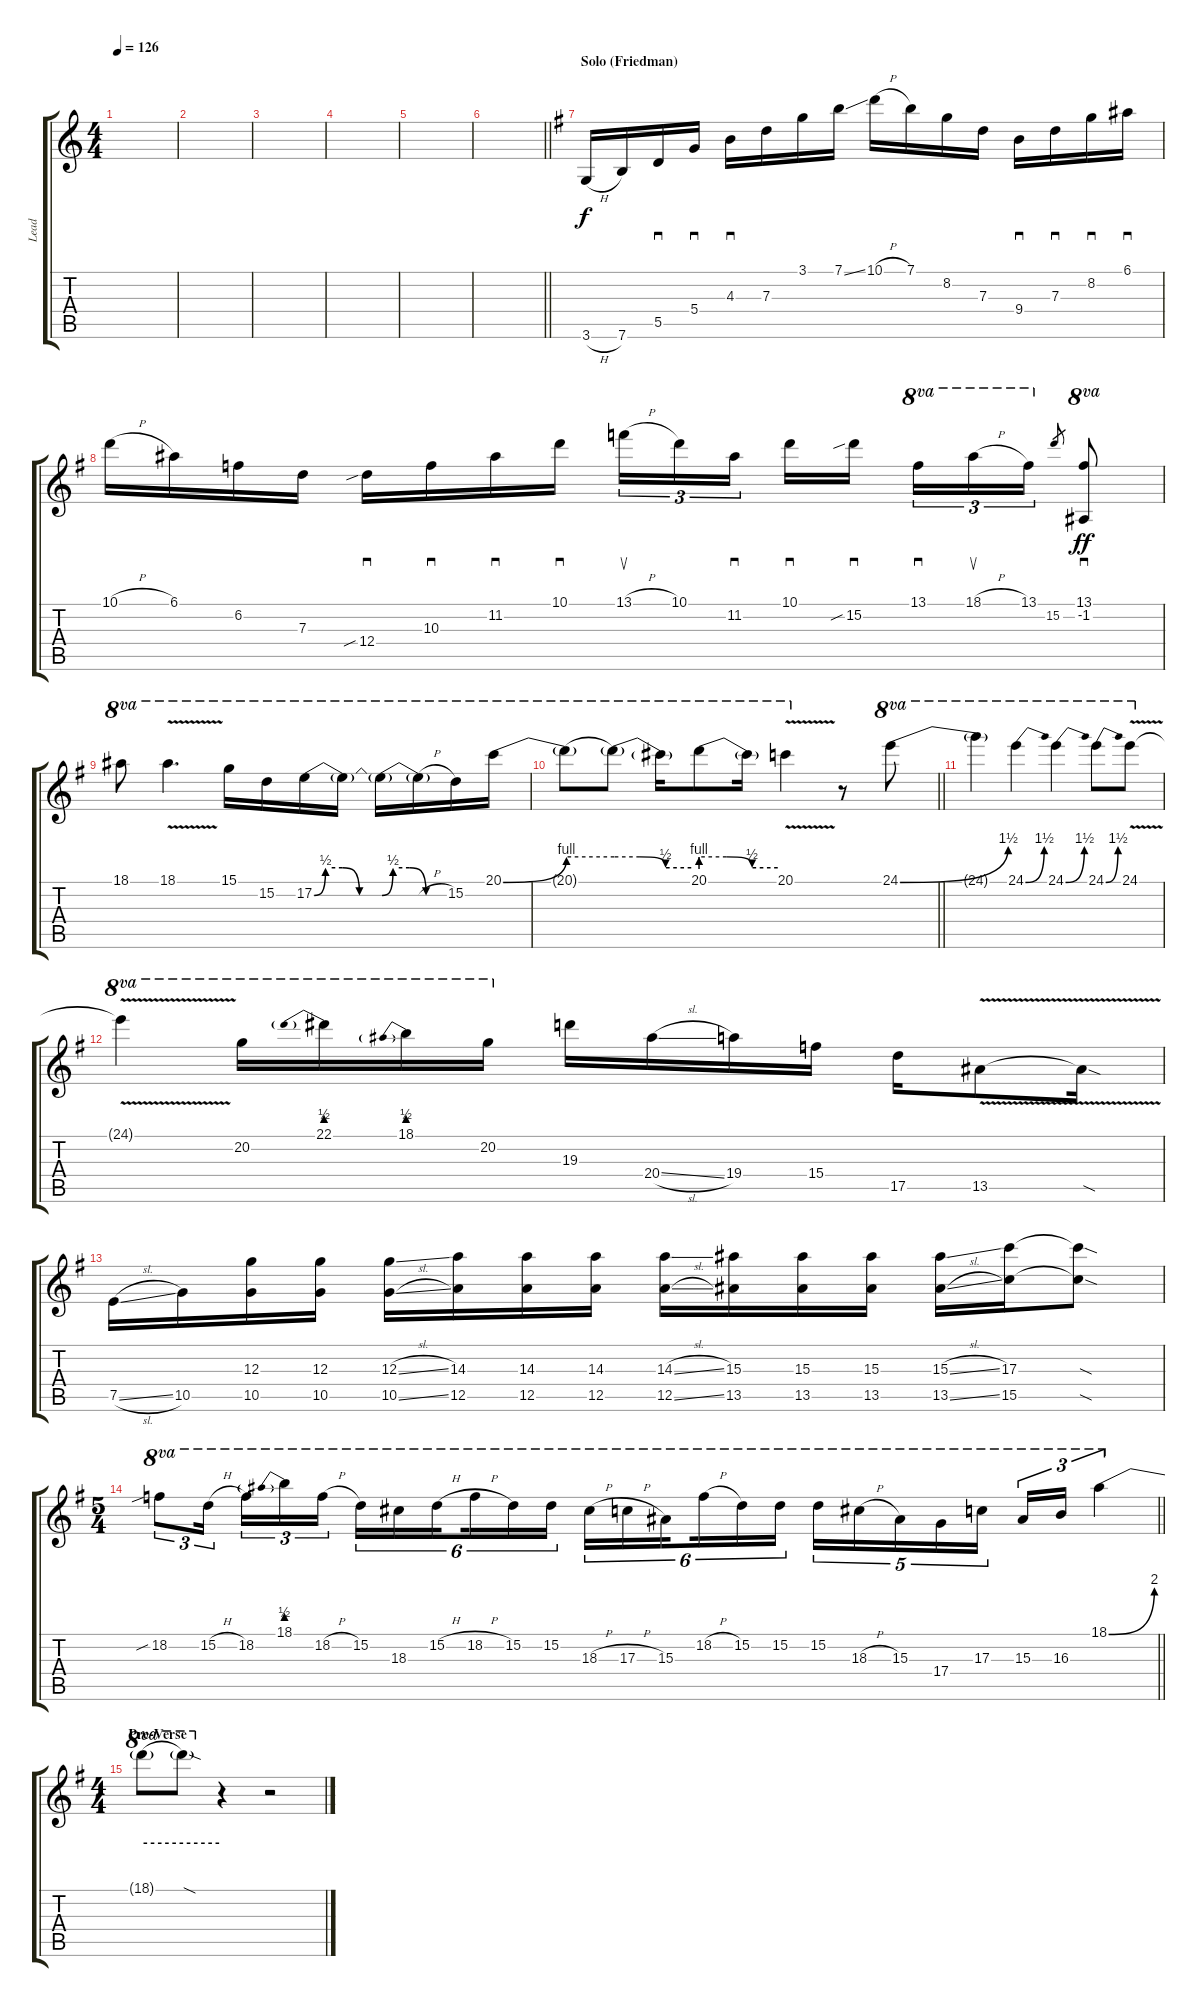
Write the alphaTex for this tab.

\track ("Lead" "Lead") {instrument distortionguitar}
\staff {score tabs}
\tuning (E4 B3 G3 D3 A2 E2) {hide}
\ts (4 4)
\tempo 126
\clef g2
\ks c
|
|
|
|
|
\barLineRight lightlight
|
\section ("" "Solo (Friedman)")
\ks g
3.6{h}.16{volume 9} 7.6.16 5.5.16{sd} 5.4.16{sd} 4.3.16{sd} 7.3.16 3.1.16 7.1{ss}.16 10.1{h}.16 7.1.16 8.2.16 7.3.16 9.4.16{sd} 7.3.16{sd} 8.2.16{sd} 6.1.16{sd} |
10.1{h}.16 6.1.16 6.2.16 7.3.16 12.4{sib}.16{sd} 10.3.16{sd} 11.2.16{sd} 10.1.16{sd} 13.1{h}.16{su tu (3 2)} 10.1.16{tu (3 2)} 11.2.16{sd tu (3 2) beam splitsecondary} 10.1.16{sd} 15.2{sib}.16{sd} 13.1.16{sd tu (3 2) ot 8va} 18.1{h}.16{su tu (3 2) ot 8va} 13.1.16{tu (3 2) ot 8va} 15.2.8{gr dy f} (13.1 -1.2).8{sd ot 8va dy ff} |
18.1.8{ot 8va} 18.1{v}.4{d ot 8va} 15.1.16{ot 8va} 15.2.16{ot 8va} 17.2{be (custom 0 0 10 2 25 2 40 0 60 0)}.16{ot 8va} 17.2{t}.16{ot 8va} 17.2{be (custom 0 0 10 2 25 2 40 0 60 0) t}.16{ot 8va} 17.2{h t}.16{ot 8va} 15.2.16{ot 8va} 20.1{be (bend 0 0 60 4)}.16{ot 8va} |
\barLineRight lightlight
20.1{be (hold 0 4 60 4) t}.8{ot 8va} 20.1{be (custom 0 4 20 4 40 2 60 2) t}.8{ot 8va} 20.1{t}.16{ot 8va} 20.1{be (custom 0 4 20 4 40 2 60 2)}.8{ot 8va} 20.1{t}.16{ot 8va} 20.1{v}.4{ot 8va} r.8 24.1{be (bend 0 0 60 6)}.8{ot 8va} |
24.1{t}.4{ot 8va} 24.1{be (bend 0 0 60 6)}.4{ot 8va} 24.1{be (bend 0 0 60 6)}.4{ot 8va} 24.1{be (bend 0 0 60 6)}.8{ot 8va} 24.1{v}.8{ot 8va} |
24.1{v t}.4{ot 8va} 20.2.16{ot 8va} 22.1{be (prebend 0 2 60 2)}.16{ot 8va} 18.1{be (prebend 0 2 60 2)}.16{ot 8va} 20.2.16{ot 8va} 19.3.16 20.4{sl}.16 19.4.16 15.4.16 17.5.16 13.5{v}.8 13.5{sod t}.16 |
7.5{sl}.16 10.5.16 (12.3 10.5).16 (12.3 10.5).16 (12.3{sl} 10.5{sl}).16 (14.3 12.5).16 (14.3 12.5).16 (14.3 12.5).16 (14.3{sl} 12.5{sl}).16 (15.3 13.5).16 (15.3 13.5).16 (15.3 13.5).16 (15.3{sl} 13.5{sl}).16 (17.3 15.5).16 (17.3{sod t} 15.5{sod t}).8 |
\ts (5 4)
\barLineRight lightlight
18.2{sib}.8{tu (3 2) ot 8va} 15.2{h}.16{tu (3 2) ot 8va beam splitsecondary} 18.2.16{tu (3 2) ot 8va} 18.1{be (prebend 0 2 60 2)}.16{tu (3 2) ot 8va} 18.2{h}.16{tu (3 2) ot 8va} 15.2.16{tu (6 4) ot 8va} 18.3.16{tu (6 4) ot 8va} 15.2{h}.16{tu (6 4) ot 8va beam splitsecondary} 18.2{h}.16{tu (6 4) ot 8va} 15.2.16{tu (6 4) ot 8va} 15.2.16{tu (6 4) ot 8va} 18.3{h}.16{tu (6 4) ot 8va} 17.3{h}.16{tu (6 4) ot 8va} 15.3.16{tu (6 4) ot 8va beam splitsecondary} 18.2{h}.16{tu (6 4) ot 8va} 15.2.16{tu (6 4) ot 8va} 15.2.16{tu (6 4) ot 8va} 15.2.16{tu (5 4) ot 8va} 18.3{h}.16{tu (5 4) ot 8va} 15.3.16{tu (5 4) ot 8va} 17.4.16{tu (5 4) ot 8va} 17.3.16{tu (5 4) ot 8va} 15.3.16{tu (3 2) ot 8va} 16.3.16{tu (3 2) ot 8va} 18.1{be (bend 0 0 60 8)}.4{tu (3 2) ot 8va} |
\ts (4 4)
\section ("" "Pre-Verse")
18.1{be (hold 0 8 60 8) t}.8{ot 8va} 18.1{sod t}.8{ot 8va} r.4 r.2
